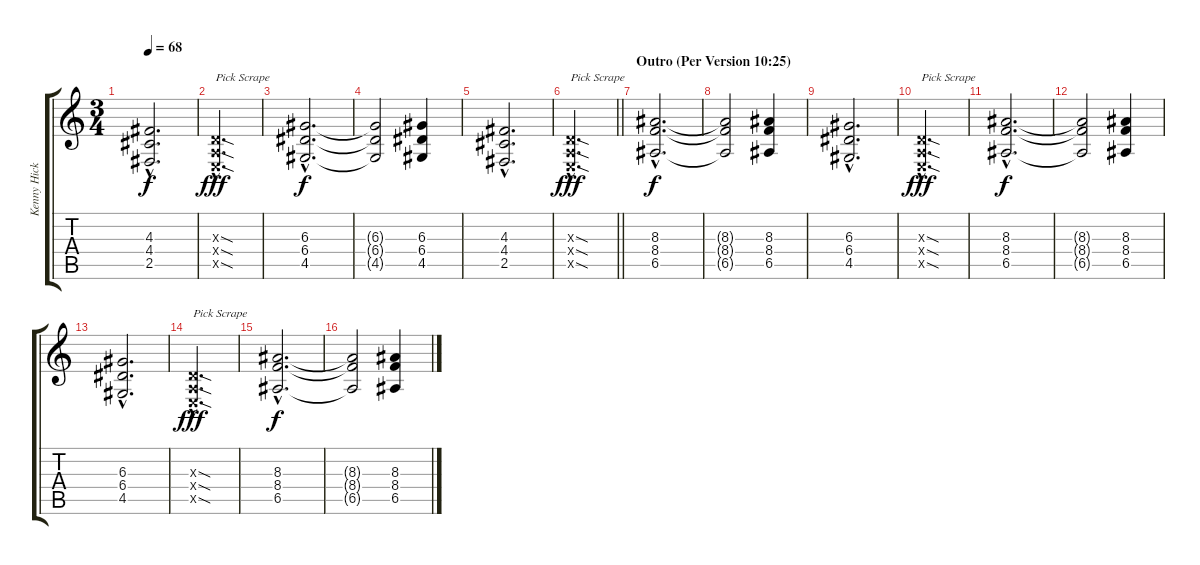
\track ("Kenny Hickey" "Kenny Hick") {instrument distortionguitar}
\staff {score tabs}
\tuning (B3 Gb3 D3 A2 E2 B1) {hide}
\ts (3 4)
\tempo 68
\clef g2
\ks c
(4.3{hac} 4.4{hac} 2.5{hac}).2{d dy f} |
(0.3{sod hac x} 0.4{sod hac x} 0.5{sod hac x}).2{d txt "Pick Scrape" dy fff} |
(6.3{hac} 6.4{hac} 4.5{hac}).2{d dy f} |
(6.3{t} 6.4{t} 4.5{t}).2 (6.3 6.4 4.5).4 |
(4.3{hac} 4.4{hac} 2.5{hac}).2{d} |
\barLineRight lightlight
(0.3{sod hac x} 0.4{sod hac x} 0.5{sod hac x}).2{d txt "Pick Scrape" dy fff} |
\section ("" "Outro (Per Version 10:25)")
(8.3{hac} 8.4{hac} 6.5{hac}).2{d dy f} |
(8.3{t} 8.4{t} 6.5{t}).2 (8.3 8.4 6.5).4 |
(6.3{hac} 6.4{hac} 4.5{hac}).2{d} |
(0.3{sod hac x} 0.4{sod hac x} 0.5{sod hac x}).2{d txt "Pick Scrape" dy fff} |
(8.3{hac} 8.4{hac} 6.5{hac}).2{d dy f} |
(8.3{t} 8.4{t} 6.5{t}).2 (8.3 8.4 6.5).4 |
(6.3{hac} 6.4{hac} 4.5{hac}).2{d} |
(0.3{sod hac x} 0.4{sod hac x} 0.5{sod hac x}).2{d txt "Pick Scrape" dy fff} |
(8.3{hac} 8.4{hac} 6.5{hac}).2{d dy f} |
(8.3{t} 8.4{t} 6.5{t}).2 (8.3 8.4 6.5).4
